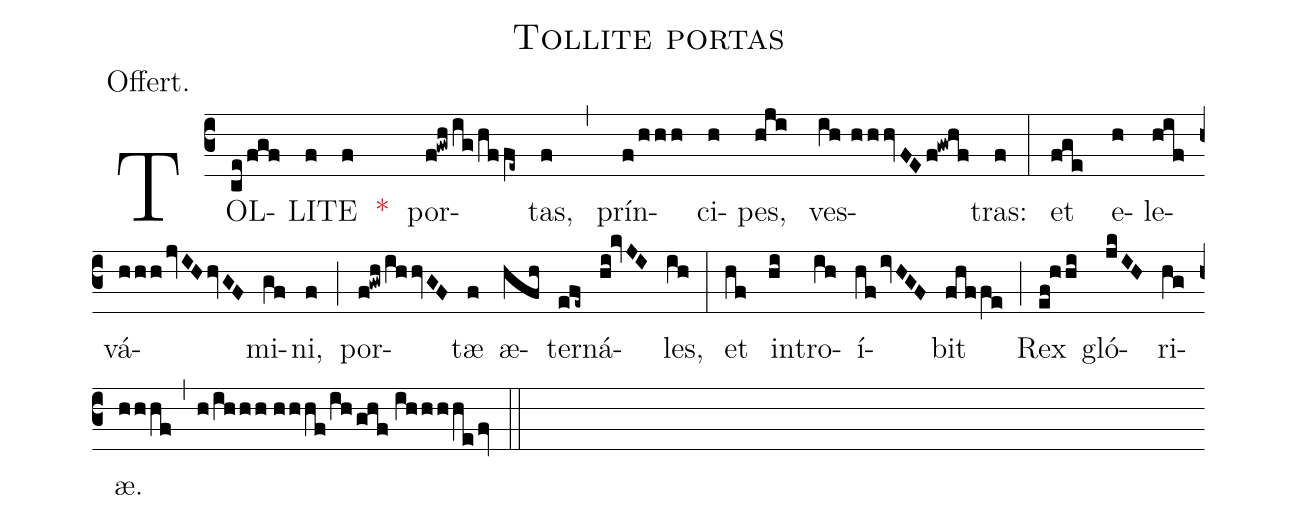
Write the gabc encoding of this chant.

name:Tollite portas;
annotation:Offert.;
mode:II.;
office-part:Offertory;
%%
(c3) TOL(ce/fgf)LI(f)TE(f) <v>\red{*}</v>() por(f!gwh/ig/hf/fe~)tas,(f) (,) prín(f/hhh)ci(h)pes,(hji) ves(ih//hhhvFEf!gwhf)tras:(f) (:) et(fge) e(h)le(hif)vá(hhh/jvIH/hvGF)mi(gf)ni,(f) (;) por(f!gwh/ihhvGF)tæ(f) æ(hfh)ter(efe~)ná(hi!kvJI)les,(ih) (:) et(hf) in(hi)tro(ih)í(hfivHGF)bit(fhf/fe) (;) Rex(ef!hhi) gló(jkIH)ri(hg)æ.(hhhf,h/ihhh//hhhf/ih/ghf//ihhhhefv) (::)
